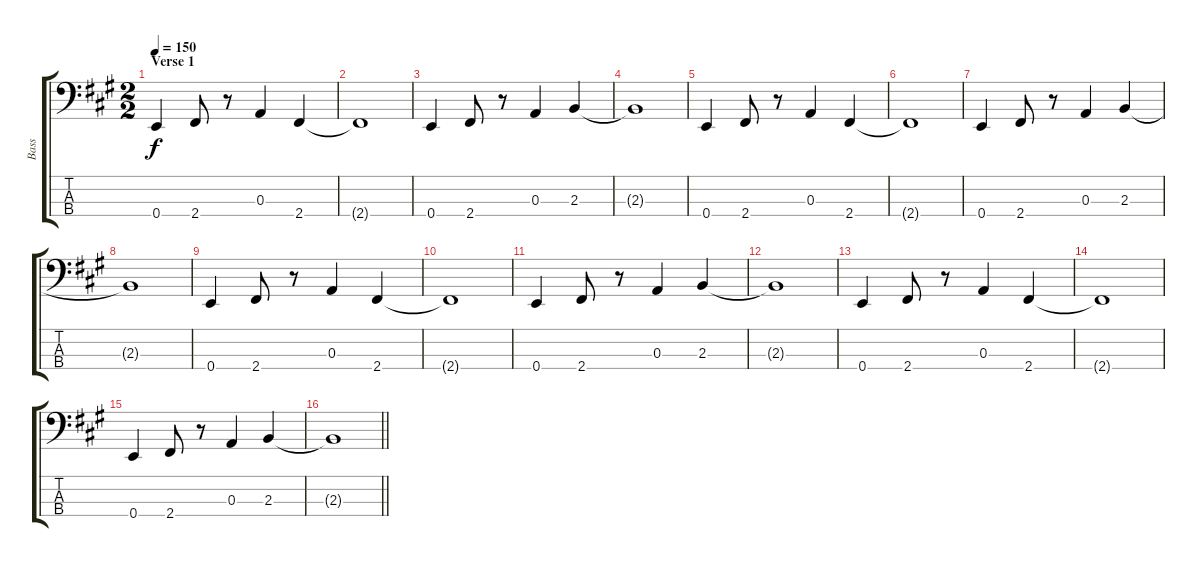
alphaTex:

\track ("Bass" "Bass") {instrument electricbassfinger}
\staff {score tabs}
\tuning (G2 D2 A1 E1) {hide}
\ts (2 2)
\section ("" "Verse 1")
\tempo 150
\clef f4
\ks a
0.4.4{dy f} 2.4.8 r.8 0.3.4 2.4.4 |
2.4{t}.1 |
0.4.4 2.4.8 r.8 0.3.4 2.3.4 |
2.3{t}.1 |
0.4.4 2.4.8 r.8 0.3.4 2.4.4 |
2.4{t}.1 |
0.4.4 2.4.8 r.8 0.3.4 2.3.4 |
2.3{t}.1 |
0.4.4 2.4.8 r.8 0.3.4 2.4.4 |
2.4{t}.1 |
0.4.4 2.4.8 r.8 0.3.4 2.3.4 |
2.3{t}.1 |
0.4.4 2.4.8 r.8 0.3.4 2.4.4 |
2.4{t}.1 |
0.4.4 2.4.8 r.8 0.3.4 2.3.4 |
\barLineRight lightlight
2.3{t}.1
